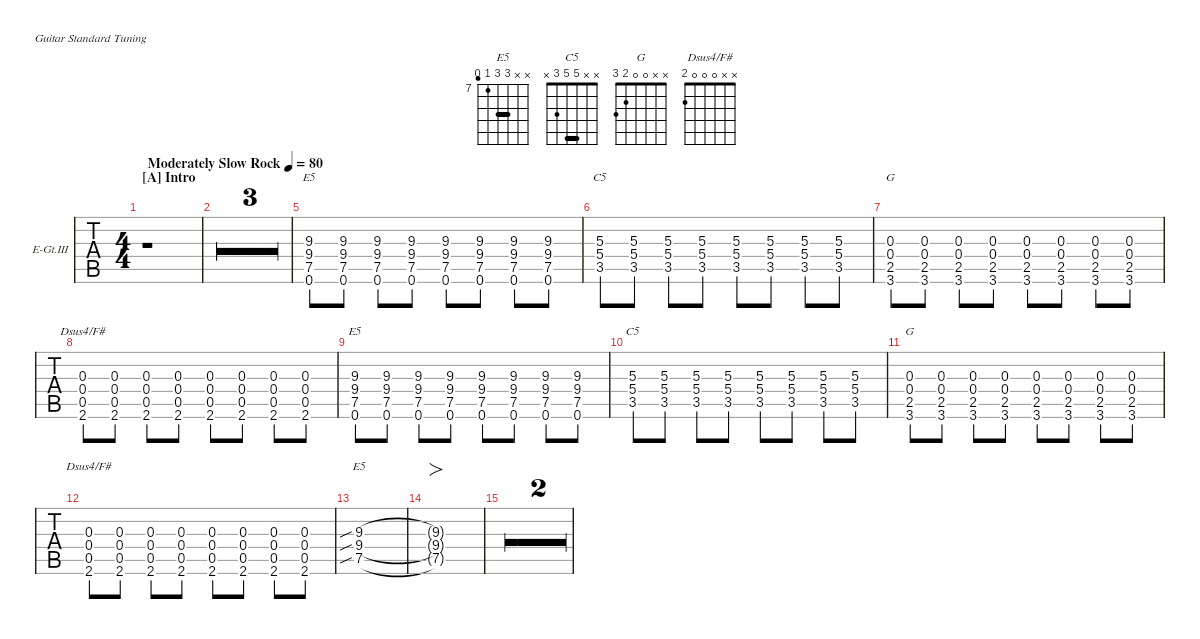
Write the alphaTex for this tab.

\hideDynamics
\bracketExtendMode nobrackets
\firstSystemTrackNameOrientation horizontal
\otherSystemsTrackNameOrientation horizontal
\track ("E.Guitar III (Right)" "E-Gt.III") {multiBarRest instrument overdrivenguitar}
\staff {tabs}
\tuning (E4 B3 G3 D3 A2 E2)
\chord ("E5" x x 9 9 7 6) {firstfret 7 barre 9}
\chord ("C5" x x 5 5 3 x) {barre 5}
\chord ("G" x x 0 0 2 3)
\chord ("Dsus4/F#" x x 0 0 0 2)
\ts (4 4)
\section ("A" "Intro")
\tempo (80 "Moderately Slow Rock")
\clef g2
\ks g
r.1{dy mp instrument overdrivenguitar} |
r.1 |
r.1 |
r.1 |
\scale
1.18537 (0.6 7.5 9.4 9.3).8{ch "E5"} (0.6 7.5 9.4 9.3).8 (0.6 7.5 9.4 9.3).8 (0.6 7.5 9.4 9.3).8 (0.6 7.5 9.4 9.3).8 (0.6 7.5 9.4 9.3).8 (0.6 7.5 9.4 9.3).8 (0.6 7.5 9.4 9.3).8 |
\scale
0.938209 (3.5 5.4 5.3).8{ch "C5"} (3.5 5.4 5.3).8 (3.5 5.4 5.3).8 (3.5 5.4 5.3).8 (3.5 5.4 5.3).8 (3.5 5.4 5.3).8 (3.5 5.4 5.3).8 (3.5 5.4 5.3).8 |
\scale
0.938209 (3.6 2.5 0.4 0.3).8{ch "G"} (3.6 2.5 0.4 0.3).8 (3.6 2.5 0.4 0.3).8 (3.6 2.5 0.4 0.3).8 (3.6 2.5 0.4 0.3).8 (3.6 2.5 0.4 0.3).8 (3.6 2.5 0.4 0.3).8 (3.6 2.5 0.4 0.3).8 |
\scale
0.938209 (2.6 0.5 0.4 0.3).8{ch "Dsus4/F#"} (2.6 0.5 0.4 0.3).8 (2.6 0.5 0.4 0.3).8 (2.6 0.5 0.4 0.3).8 (2.6 0.5 0.4 0.3).8 (2.6 0.5 0.4 0.3).8 (2.6 0.5 0.4 0.3).8 (2.6 0.5 0.4 0.3).8 |
(0.6 7.5 9.4 9.3).8{ch "E5"} (0.6 7.5 9.4 9.3).8 (0.6 7.5 9.4 9.3).8 (0.6 7.5 9.4 9.3).8 (0.6 7.5 9.4 9.3).8 (0.6 7.5 9.4 9.3).8 (0.6 7.5 9.4 9.3).8 (0.6 7.5 9.4 9.3).8 |
(3.5 5.4 5.3).8{ch "C5"} (3.5 5.4 5.3).8 (3.5 5.4 5.3).8 (3.5 5.4 5.3).8 (3.5 5.4 5.3).8 (3.5 5.4 5.3).8 (3.5 5.4 5.3).8 (3.5 5.4 5.3).8 |
(3.6 2.5 0.4 0.3).8{ch "G"} (3.6 2.5 0.4 0.3).8 (3.6 2.5 0.4 0.3).8 (3.6 2.5 0.4 0.3).8 (3.6 2.5 0.4 0.3).8 (3.6 2.5 0.4 0.3).8 (3.6 2.5 0.4 0.3).8 (3.6 2.5 0.4 0.3).8 |
(2.6 0.5 0.4 0.3).8{ch "Dsus4/F#"} (2.6 0.5 0.4 0.3).8 (2.6 0.5 0.4 0.3).8 (2.6 0.5 0.4 0.3).8 (2.6 0.5 0.4 0.3).8 (2.6 0.5 0.4 0.3).8 (2.6 0.5 0.4 0.3).8 (2.6 0.5 0.4 0.3).8 |
\scale
0.250358 (7.5{sib} 9.4{sib} 9.3{sib}).1{ch "E5" dy mf} |
\scale
0.250358 (9.3{t} 9.4{t} 7.5{t}).1{fo} |
\scale
0.499285 r.1 |
\scale 0
r.1
